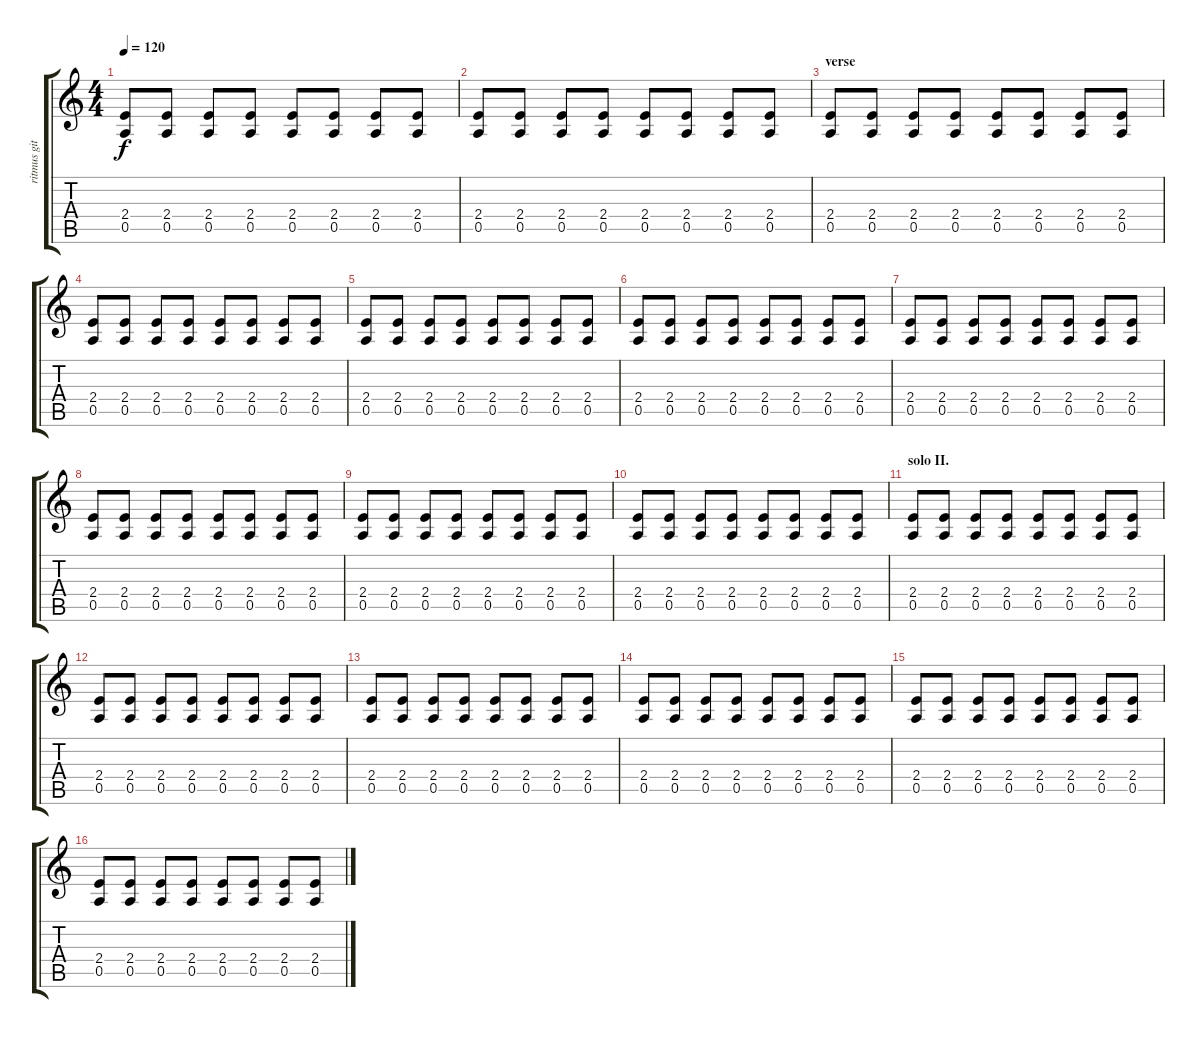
\track ("ritmus gitar" "ritmus git") {instrument distortionguitar}
\staff {score tabs}
\tuning (E4 B3 G3 D3 A2 E2) {hide}
\ts (4 4)
\tempo 120
\clef g2
\ks c
(2.4 0.5).8{dy f} (2.4 0.5).8 (2.4 0.5).8 (2.4 0.5).8 (2.4 0.5).8 (2.4 0.5).8 (2.4 0.5).8 (2.4 0.5).8 |
(2.4 0.5).8 (2.4 0.5).8 (2.4 0.5).8 (2.4 0.5).8 (2.4 0.5).8 (2.4 0.5).8 (2.4 0.5).8 (2.4 0.5).8 |
\section ("" "verse")
(2.4 0.5).8 (2.4 0.5).8 (2.4 0.5).8 (2.4 0.5).8 (2.4 0.5).8 (2.4 0.5).8 (2.4 0.5).8 (2.4 0.5).8 |
(2.4 0.5).8 (2.4 0.5).8 (2.4 0.5).8 (2.4 0.5).8 (2.4 0.5).8 (2.4 0.5).8 (2.4 0.5).8 (2.4 0.5).8 |
(2.4 0.5).8 (2.4 0.5).8 (2.4 0.5).8 (2.4 0.5).8 (2.4 0.5).8 (2.4 0.5).8 (2.4 0.5).8 (2.4 0.5).8 |
(2.4 0.5).8 (2.4 0.5).8 (2.4 0.5).8 (2.4 0.5).8 (2.4 0.5).8 (2.4 0.5).8 (2.4 0.5).8 (2.4 0.5).8 |
(2.4 0.5).8 (2.4 0.5).8 (2.4 0.5).8 (2.4 0.5).8 (2.4 0.5).8 (2.4 0.5).8 (2.4 0.5).8 (2.4 0.5).8 |
(2.4 0.5).8 (2.4 0.5).8 (2.4 0.5).8 (2.4 0.5).8 (2.4 0.5).8 (2.4 0.5).8 (2.4 0.5).8 (2.4 0.5).8 |
(2.4 0.5).8 (2.4 0.5).8 (2.4 0.5).8 (2.4 0.5).8 (2.4 0.5).8 (2.4 0.5).8 (2.4 0.5).8 (2.4 0.5).8 |
(2.4 0.5).8 (2.4 0.5).8 (2.4 0.5).8 (2.4 0.5).8 (2.4 0.5).8 (2.4 0.5).8 (2.4 0.5).8 (2.4 0.5).8 |
\section ("" "solo II.")
(2.4 0.5).8 (2.4 0.5).8 (2.4 0.5).8 (2.4 0.5).8 (2.4 0.5).8 (2.4 0.5).8 (2.4 0.5).8 (2.4 0.5).8 |
(2.4 0.5).8 (2.4 0.5).8 (2.4 0.5).8 (2.4 0.5).8 (2.4 0.5).8 (2.4 0.5).8 (2.4 0.5).8 (2.4 0.5).8 |
(2.4 0.5).8 (2.4 0.5).8 (2.4 0.5).8 (2.4 0.5).8 (2.4 0.5).8 (2.4 0.5).8 (2.4 0.5).8 (2.4 0.5).8 |
(2.4 0.5).8 (2.4 0.5).8 (2.4 0.5).8 (2.4 0.5).8 (2.4 0.5).8 (2.4 0.5).8 (2.4 0.5).8 (2.4 0.5).8 |
(2.4 0.5).8 (2.4 0.5).8 (2.4 0.5).8 (2.4 0.5).8 (2.4 0.5).8 (2.4 0.5).8 (2.4 0.5).8 (2.4 0.5).8 |
(2.4 0.5).8 (2.4 0.5).8 (2.4 0.5).8 (2.4 0.5).8 (2.4 0.5).8 (2.4 0.5).8 (2.4 0.5).8 (2.4 0.5).8
